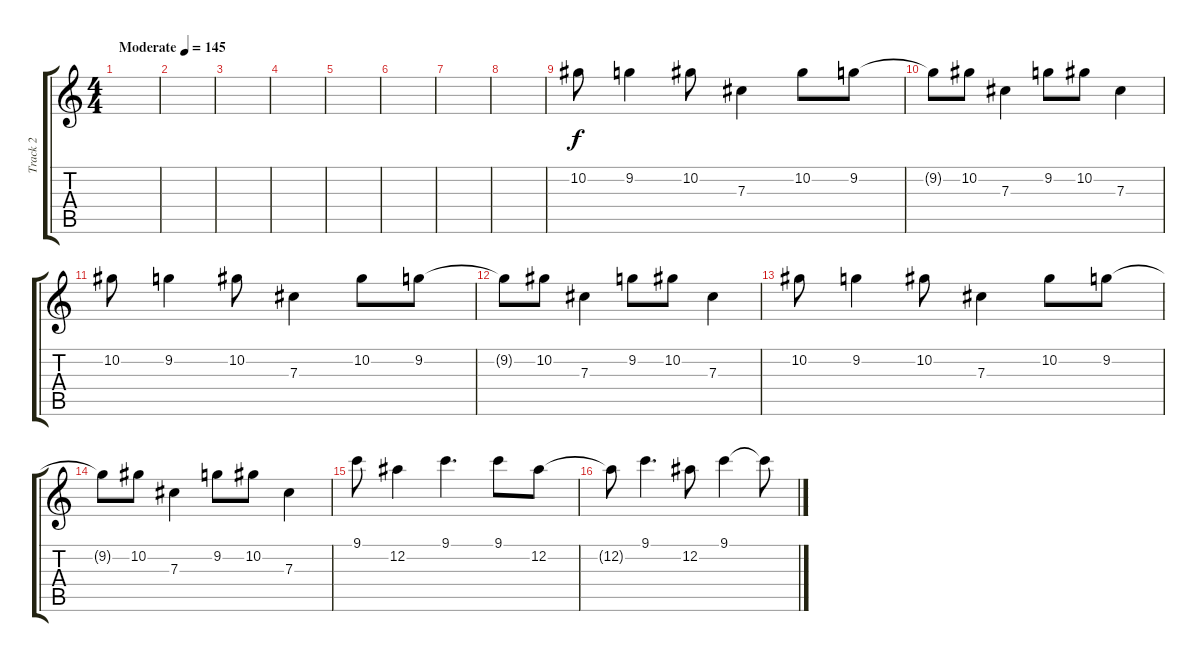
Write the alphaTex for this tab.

\track ("Track 2" "Track 2") {instrument overdrivenguitar}
\staff {score tabs}
\tuning (Eb4 Bb3 Gb3 Db3 Ab2 Db2) {hide}
\ts (4 4)
\tempo (145 "Moderate")
\clef g2
\ks c
|
|
|
|
|
|
|
|
10.2.8 9.2.4 10.2.8 7.3.4 10.2.8 9.2.8 |
9.2{t}.8 10.2.8 7.3.4 9.2.8 10.2.8 7.3.4 |
10.2.8 9.2.4 10.2.8 7.3.4 10.2.8 9.2.8 |
9.2{t}.8 10.2.8 7.3.4 9.2.8 10.2.8 7.3.4 |
10.2.8 9.2.4 10.2.8 7.3.4 10.2.8 9.2.8 |
9.2{t}.8 10.2.8 7.3.4 9.2.8 10.2.8 7.3.4 |
9.1.8 12.2.4 9.1.4{d} 9.1.8 12.2.8 |
12.2{t}.8 9.1.4{d} 12.2.8 9.1.4 9.1{t}.8
